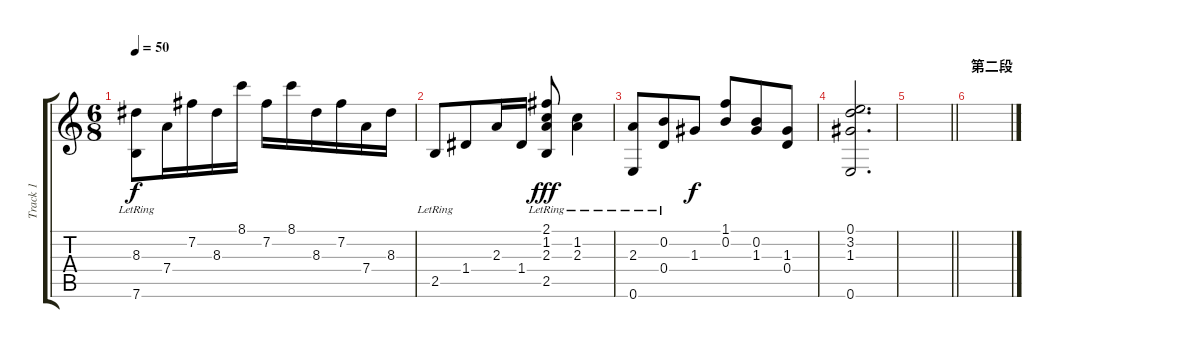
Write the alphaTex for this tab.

\track ("Track 1" "Track 1") {instrument acousticguitarnylon}
\staff {score tabs}
\tuning (E4 B3 G3 D3 A2 E2) {hide}
\ts (6 8)
\tempo 50
\clef g2
\ks c
(8.3{lr} 7.6{lr}).8{dy f} 7.4.16 7.2.16 8.3.16 8.1.16 7.2.16 8.1.16 8.3.16 7.2.16 7.4.16 8.3.16 |
2.5{lr}.8 1.4.8 2.3.16 1.4.16 (2.1 1.2{lr} 2.3 2.5).8{dy fff} (1.2{lr} 2.3).4 |
(2.3{lr} 0.6{lr}).8 (0.2{lr} 0.4).8 1.3.8{dy f} (1.1 0.2).8 (0.2 1.3).8 (1.3 0.4).8 |
(0.1 3.2 1.3 0.6).2{d} |
\barLineRight lightlight
|
\section ("" "第二段")
